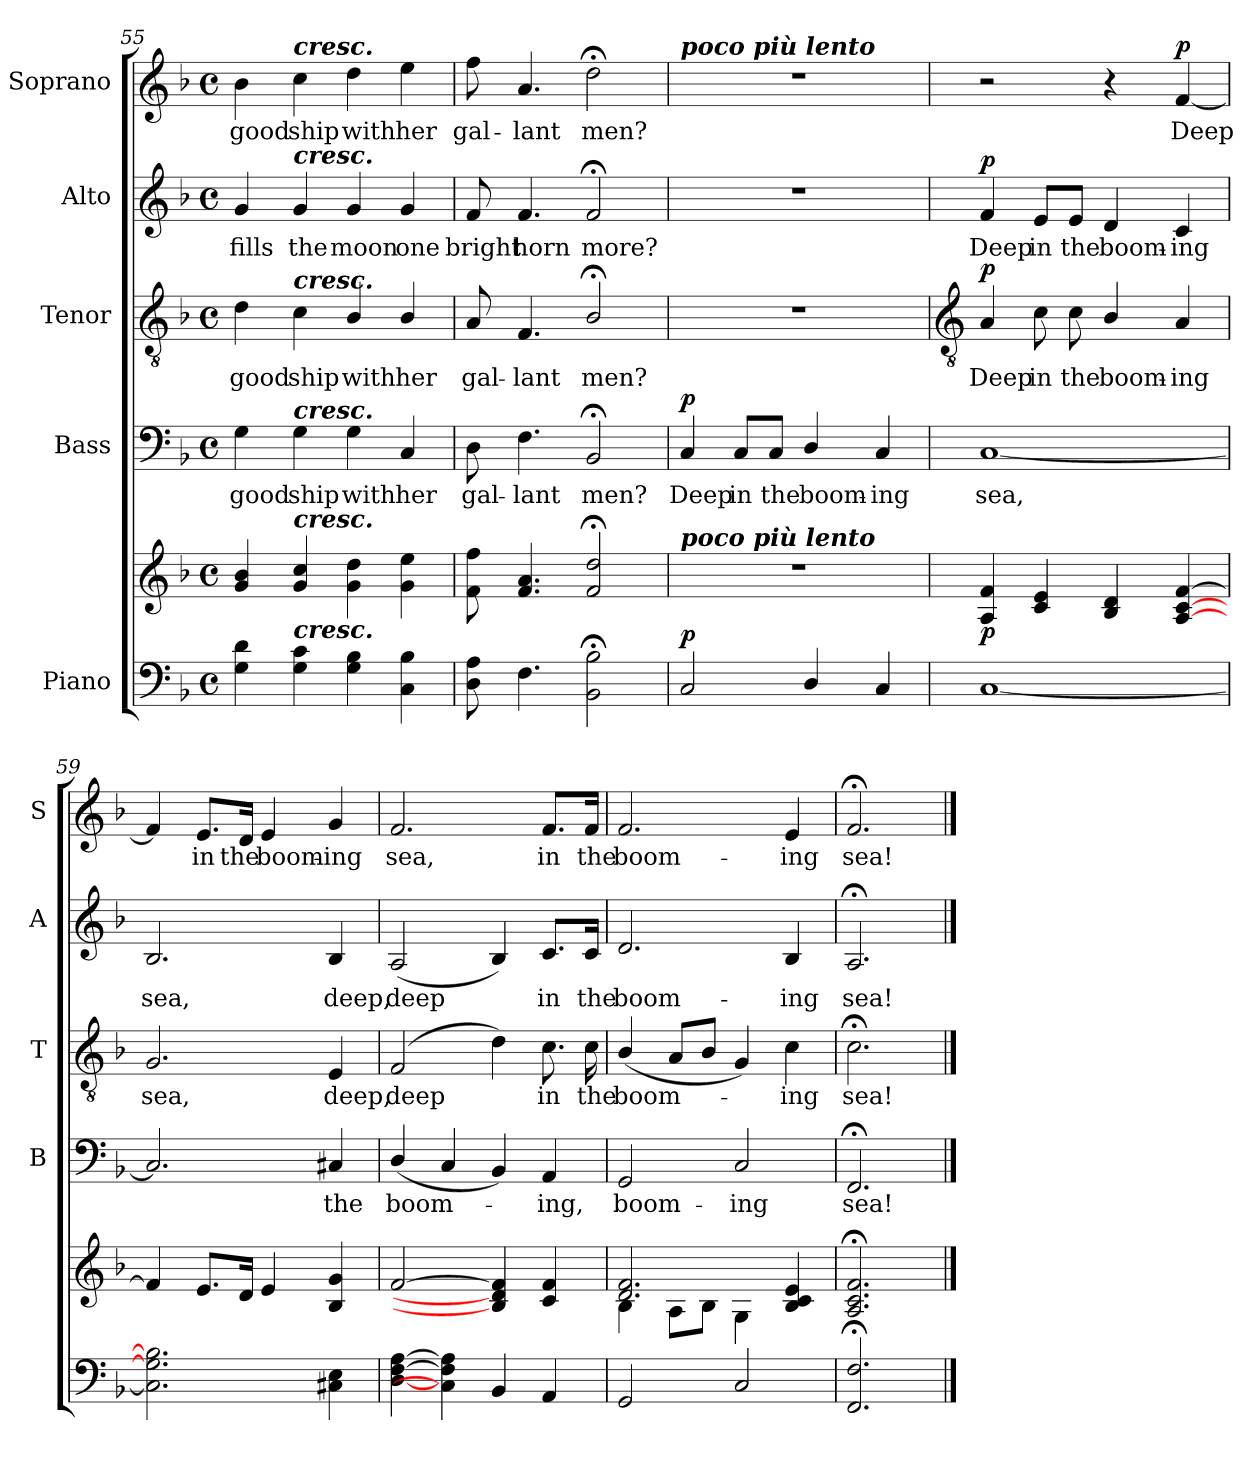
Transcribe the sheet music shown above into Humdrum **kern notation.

**kern	**kern	**dynam	**kern	**text	**dynam	**kern	**text	**dynam	**kern	**text	**dynam	**kern	**text	**dynam
*part5	*part5	*part5	*part4	*part4	*part4	*part3	*part3	*part3	*part2	*part2	*part2	*part1	*part1	*part1
*staff6	*staff5	*staff5/6	*staff4	*staff4	*staff4	*staff3	*staff3	*staff3	*staff2	*staff2	*staff2	*staff1	*staff1	*staff1
*I"Piano	*	*	*I"Bass	*	*	*I"Tenor	*	*	*I"Alto	*	*	*I"Soprano	*	*
*	*	*	*I'B	*	*	*I'T	*	*	*I'A	*	*	*I'S	*	*
*clefF4	*clefG2	*	*clefF4	*	*	*clefGv2	*	*	*clefG2	*	*	*clefG2	*	*
*k[b-]	*k[b-]	*	*k[b-]	*	*	*k[b-]	*	*	*k[b-]	*	*	*k[b-]	*	*
*F:	*F:	*	*F:	*	*	*F:	*	*	*F:	*	*	*F:	*	*
*M4/4	*M4/4	*	*M4/4	*	*	*M4/4	*	*	*M4/4	*	*	*M4/4	*	*
*met(c)	*met(c)	*	*met(c)	*	*	*met(c)	*	*	*met(c)	*	*	*met(c)	*	*
=55	=55	=55	=55	=55	=55	=55	=55	=55	=55	=55	=55	=55	=55	=55
!	!	!	!	!LO:LY:b	!	!	!LO:LY:b	!	!	!LO:LY:b	!	!	!LO:LY:b	!
4G 4d	4g 4b-	.	4G	good	.	4d	good	.	4g	fills	.	4b-	good	.
!	!	!	!	!	!	!	!	!	!	!	!	!LO:TX:a:Bi:t=cresc.	!	!
!	!	!	!	!	!	!	!	!	!LO:TX:a:Bi:t=cresc.	!	!	!	!	!
!	!	!	!	!	!	!LO:TX:a:Bi:t=cresc.	!	!	!	!	!	!	!	!
!	!	!	!LO:TX:a:Bi:t=cresc.	!	!	!	!	!	!	!	!	!	!	!
!	!LO:TX:a:Bi:t=cresc.	!	!	!	!	!	!	!	!	!	!	!	!	!
!LO:TX:a:Bi:t=cresc.	!	!	!	!	!	!	!	!	!	!	!	!	!	!
!	!	!	!	!LO:LY:b	!	!	!LO:LY:b	!	!	!LO:LY:b	!	!	!LO:LY:b	!
4G 4c	4g 4cc	.	4G	ship	.	4c	ship	.	4g	the	.	4cc	ship	.
!	!	!	!	!LO:LY:b	!	!	!LO:LY:b	!	!	!LO:LY:b	!	!	!LO:LY:b	!
4G 4B-	4g 4dd	.	4G	with	.	4B-/	with	.	4g	moon	.	4dd	with	.
!	!	!	!	!LO:LY:b	!	!	!LO:LY:b	!	!	!LO:LY:b	!	!	!LO:LY:b	!
4C 4B-	4g 4ee	.	4C	her	.	4B-/	her	.	4g	one	.	4ee	her	.
=56	=56	=56	=56	=56	=56	=56	=56	=56	=56	=56	=56	=56	=56	=56
!	!	!	!	!LO:LY:b	!	!	!LO:LY:b	!	!	!LO:LY:b	!	!	!LO:LY:b	!
8D 8A	8f 8ff	.	8D	gal-	.	8A	gal-	.	8f	bright	.	8ff	gal-	.
!	!	!	!	!LO:LY:b	!	!	!LO:LY:b	!	!	!LO:LY:b	!	!	!LO:LY:b	!
4.F	4.f 4.a	.	4.F	-lant	.	4.F	-lant	.	4.f	horn	.	4.a	-lant	.
!	!	!	!	!LO:LY:b	!	!	!LO:LY:b	!	!	!LO:LY:b	!	!	!LO:LY:b	!
2BB-;< 2B-;<	2f;< 2dd;<	.	2BB-;<	men?	.	2B-;</	men?	.	2f;<	more?	.	2dd;<	men?	.
=57	=57	=57	=57	=57	=57	=57	=57	=57	=57	=57	=57	=57	=57	=57
!	!	!	!	!	!	!	!	!	!	!	!	!LO:TX:a:Bi:t=poco più lento	!	!
!	!LO:TX:a:Bi:t=poco più lento	!	!	!	!	!	!	!	!	!	!	!	!	!
!	!	!LO:DY:a=2	!	!LO:LY:b	!LO:DY:b	!	!	!	!	!	!	!	!	!
2C	1r	p	4C	Deep	p	1r	.	.	1r	.	.	1r	.	.
!	!	!	!	!LO:LY:b	!	!	!	!	!	!	!	!	!	!
.	.	.	8C/L	in	.	.	.	.	.	.	.	.	.	.
!	!	!	!	!LO:LY:b	!	!	!	!	!	!	!	!	!	!
.	.	.	8C/J	the	.	.	.	.	.	.	.	.	.	.
!	!	!	!	!LO:LY:b	!	!	!	!	!	!	!	!	!	!
4D/	.	.	4D/	boom-	.	.	.	.	.	.	.	.	.	.
!	!	!	!	!LO:LY:b	!	!	!	!	!	!	!	!	!	!
4C	.	.	4C	-ing	.	.	.	.	.	.	.	.	.	.
!!LO:LB:g=z
=58	=58	=58	=58	=58	=58	=58	=58	=58	=58	=58	=58	=58	=58	=58
*	*	*	*	*	*	*clefGv2	*	*	*	*	*	*	*	*
*	*^	*	*	*	*	*	*	*	*	*	*	*	*	*
!	!	!	!LO:DY:b	!	!LO:LY:b	!	!	!LO:LY:b	!LO:DY:b	!	!LO:LY:b	!LO:DY:b	!	!	!
[1C	4A/ 4f/	1ryy	p	[1C	sea,	.	4A	Deep	p	4f	Deep	p	2r	.	.
!	!	!	!	!	!	!	!	!LO:LY:b	!	!	!LO:LY:b	!	!	!	!
.	4c/ 4e/	.	.	.	.	.	8c	in	.	8e/L	in	.	.	.	.
!	!	!	!	!	!	!	!	!LO:LY:b	!	!	!LO:LY:b	!	!	!	!
.	.	.	.	.	.	.	8c	the	.	8e/J	the	.	.	.	.
!	!	!	!	!	!	!	!	!LO:LY:b	!	!	!LO:LY:b	!	!	!	!
.	4B-/ 4d/	.	.	.	.	.	4B-/	boom-	.	4d	boom-	.	4r	.	.
!	!	!	!	!	!	!	!	!LO:LY:b	!	!	!LO:LY:b	!	!	!LO:LY:b	!LO:DY:b
.	[4A/ [4c/ [4f/	.	.	.	.	.	4A	-ing	.	4c	-ing	.	[4f	Deep	p
=59	=59	=59	=59	=59	=59	=59	=59	=59	=59	=59	=59	=59	=59	=59	=59
!	!	!	!	!	!	!	!	!LO:LY:b	!	!	!LO:LY:b	!	!	!	!
2.C] 2.G] 2.B-]	4f/]	1ryy	.	2.C]	.	.	2.G	sea,	.	2.B-	sea,	.	4f]	.	.
!	!	!	!	!	!	!	!	!	!	!	!	!	!	!LO:LY:b	!
.	8.e/L	.	.	.	.	.	.	.	.	.	.	.	8.e/L	in	.
!	!	!	!	!	!	!	!	!	!	!	!	!	!	!LO:LY:b	!
.	16d/J	.	.	.	.	.	.	.	.	.	.	.	16d/Jk	the	.
!	!	!	!	!	!	!	!	!	!	!	!	!	!	!LO:LY:b	!
.	4e/	.	.	.	.	.	.	.	.	.	.	.	4e	boom-	.
!	!	!	!	!	!LO:LY:b	!	!	!LO:LY:b	!	!	!LO:LY:b	!	!	!LO:LY:b	!
4C#X 4E	4B-/ 4g/	.	.	4C#X	the	.	4E	deep,	.	4B-	deep,	.	4g	-ing	.
=60	=60	=60	=60	=60	=60	=60	=60	=60	=60	=60	=60	=60	=60	=60	=60
!	!	!	!	!	!LO:LY:b	!	!	!LO:LY:b	!	!	!LO:LY:b	!	!	!LO:LY:b	!
[4D\ [4F\ [4A\	[2f/	1ryy	.	(<4D/	boom-	.	(<2F	deep	.	(<2A	deep	.	2.f	sea,	.
4C] 4F] 4A]	.	.	.	4C	.	.	.	.	.	.	.	.	.	.	.
4BB-	4B-/] 4d/] 4f/]	.	.	4BB-)	.	.	4d)	.	.	4B-)	.	.	.	.	.
!	!	!	!	!	!LO:LY:b	!	!	!LO:LY:b	!	!	!LO:LY:b	!	!	!LO:LY:b	!
4AA	4c/ 4f/	.	.	4AA	ing,	.	8.c	in	.	8.c/L	in	.	8.f/L	in	.
!	!	!	!	!	!	!	!	!LO:LY:b	!	!	!LO:LY:b	!	!	!LO:LY:b	!
.	.	.	.	.	.	.	16c	the	.	16c/Jk	the	.	16f/Jk	the	.
=61	=61	=61	=61	=61	=61	=61	=61	=61	=61	=61	=61	=61	=61	=61	=61
!	!	!	!	!	!LO:LY:b	!	!	!LO:LY:b	!	!	!LO:LY:b	!	!	!LO:LY:b	!
2GG	2.d/ 2.f/	4B-\	.	2GG	boom-	.	(<4B-/	boom-	.	2.d	boom-	.	2.f	boom-	.
.	.	8A\L	.	.	.	.	8AL	.	.	.	.	.	.	.	.
.	.	8B-\J	.	.	.	.	8B-J	.	.	.	.	.	.	.	.
!	!	!	!	!	!LO:LY:b	!	!	!	!	!	!	!	!	!	!
2C	.	4G\	.	2C	-ing	.	4G)	.	.	.	.	.	.	.	.
!	!	!	!	!	!	!	!	!LO:LY:b	!	!	!LO:LY:b	!	!	!LO:LY:b	!
.	4B-/ 4c/ 4e/	4ryy	.	.	.	.	4c	ing	.	4B-	-ing	.	4e	-ing	.
=62	=62	=62	=62	=62	=62	=62	=62	=62	=62	=62	=62	=62	=62	=62	=62
!	!	!	!	!	!LO:LY:b	!	!	!LO:LY:b	!	!	!LO:LY:b	!	!	!LO:LY:b	!
2.FF; 2.F;	2.A/;< 2.c/;< 2.f/;<	2.ryy	.	2.FF;<	sea!	.	2.c;<	sea!	.	2.A;<	sea!	.	2.f;<	sea!	.
*	*v	*v	*	*	*	*	*	*	*	*	*	*	*	*	*
==	==	==	==	==	==	==	==	==	==	==	==	==	==	==
*-	*-	*-	*-	*-	*-	*-	*-	*-	*-	*-	*-	*-	*-	*-
